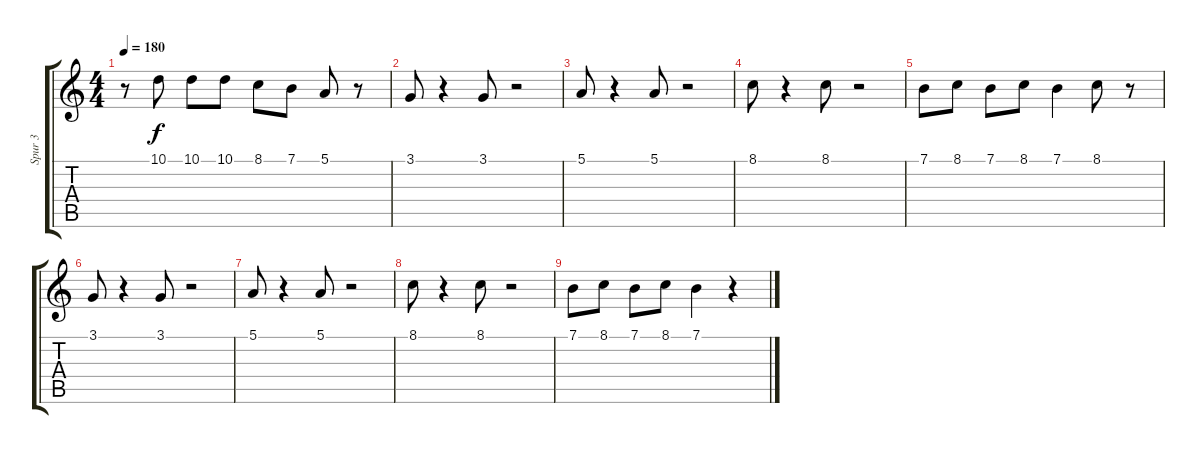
\track ("Spur 3" "Spur 3") {instrument trumpet}
\staff {score tabs}
\tuning (E4 B3 G3 D3 A2 E2) {hide}
\ts (4 4)
\tempo 180
\clef g2
\ks c
r.8{dy f} 10.1.8 10.1.8 10.1.8 8.1.8 7.1.8 5.1.8 r.8 |
3.1.8 r.4 3.1.8 r.2 |
5.1.8 r.4 5.1.8 r.2 |
8.1.8 r.4 8.1.8 r.2 |
7.1.8 8.1.8 7.1.8 8.1.8 7.1.4 8.1.8 r.8 |
3.1.8 r.4 3.1.8 r.2 |
5.1.8 r.4 5.1.8 r.2 |
8.1.8 r.4 8.1.8 r.2 |
7.1.8 8.1.8 7.1.8 8.1.8 7.1.4 r.4
